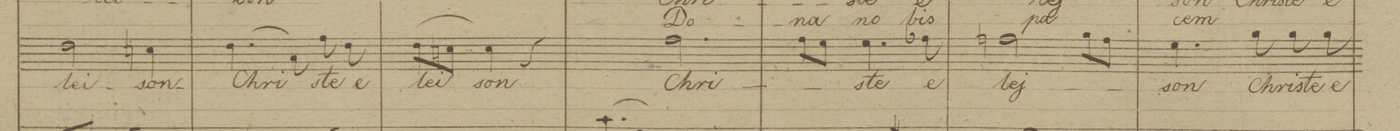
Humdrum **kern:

**kern	**dynam	**text	**text
*I"Tenore	*	*	*
*clefC4	*	*	*
*k[b-]	*	*	*
*M3/4	*	*	*
2c\	.	-lei-	.
4Bn\	.	-son	.
=28	=28	=28	=28
(4.c\	.	Chri-	.
8G\)	.	.	.
8e\	.	-ste	.
8c\	.	e-	.
=29	=29	=29	=29
(8c\L	.	-lei-	.
8Bn\J	.	.	.
4B\)	.	-son	.
4r	.	.	.
=30	=30	=30	=30
2.e\	.	Chri-	.
=31	=31	=31	=31
8e\L	.	.	.
8d\J	.	.	.
4.d\	.	-ste	.
8e-X\	.	e-	.
=32	=32	=32	=32
2en\	.	-lei-	.
8f\L	.	.	.
8e\J	.	.	.
=33	=33	=33	=33
4.d\	.	-son	.
8f\	.	Chri-	.
8f\	.	-ste	.
8f\	.	e-	.
=34	=34	=34	=34
*-	*-	*-	*-
